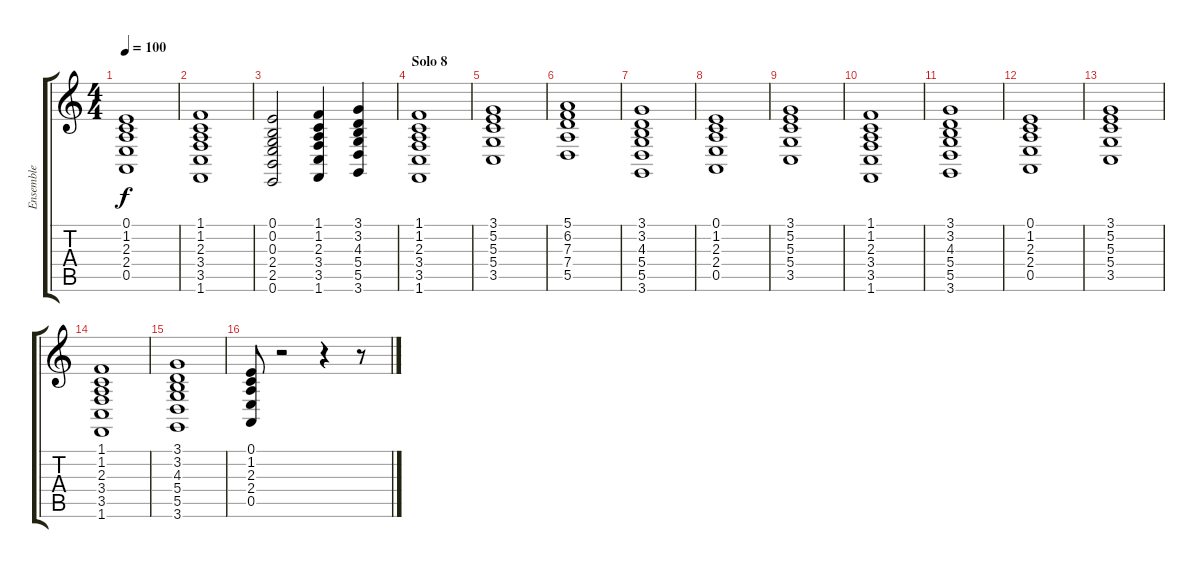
\track ("Ensemble" "Ensemble") {instrument stringensemble1}
\staff {score tabs}
\tuning (E4 B3 G3 D3 A2 E2) {hide}
\ts (4 4)
\tempo 100
\clef g2
\ks c
(0.1 1.2 2.3 2.4 0.5).1{dy f} |
(1.1 1.2 2.3 3.4 3.5 1.6).1 |
(0.1 0.2 0.3 2.4 2.5 0.6).2 (1.1 1.2 2.3 3.4 3.5 1.6).4 (3.1 3.2 4.3 5.4 5.5 3.6).4 |
\section ("" "Solo 8")
(1.1 1.2 2.3 3.4 3.5 1.6).1 |
(3.1 5.2 5.3 5.4 3.5).1 |
(5.1 6.2 7.3 7.4 5.5).1 |
(3.1 3.2 4.3 5.4 5.5 3.6).1 |
\section ("" "")
(0.1 1.2 2.3 2.4 0.5).1 |
(3.1 5.2 5.3 5.4 3.5).1 |
(1.1 1.2 2.3 3.4 3.5 1.6).1 |
(3.1 3.2 4.3 5.4 5.5 3.6).1 |
(0.1 1.2 2.3 2.4 0.5).1 |
(3.1 5.2 5.3 5.4 3.5).1 |
(1.1 1.2 2.3 3.4 3.5 1.6).1 |
(3.1 3.2 4.3 5.4 5.5 3.6).1 |
\section ("" "")
(0.1 1.2 2.3 2.4 0.5).8 r.2 r.4 r.8
